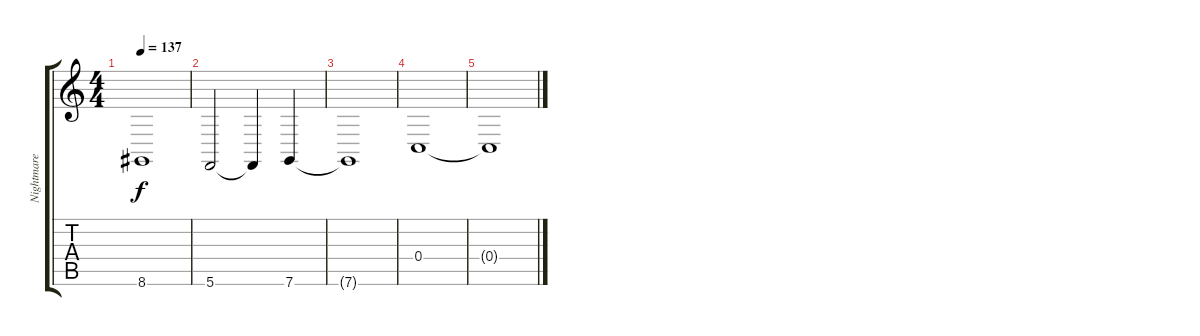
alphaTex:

\track ("Nightmare Industries Syntezer 1" "Nightmare ") {instrument sopranosax}
\staff {score tabs}
\tuning (D4 A3 F3 C3 G2 C2) {hide}
\ts (4 4)
\tempo 137
\clef g2
\ks c
8.6{t}.1{dy f} |
5.6.2 5.6{t}.4 7.6.4 |
7.6{t}.1 |
0.4.1 |
0.4{t}.1
